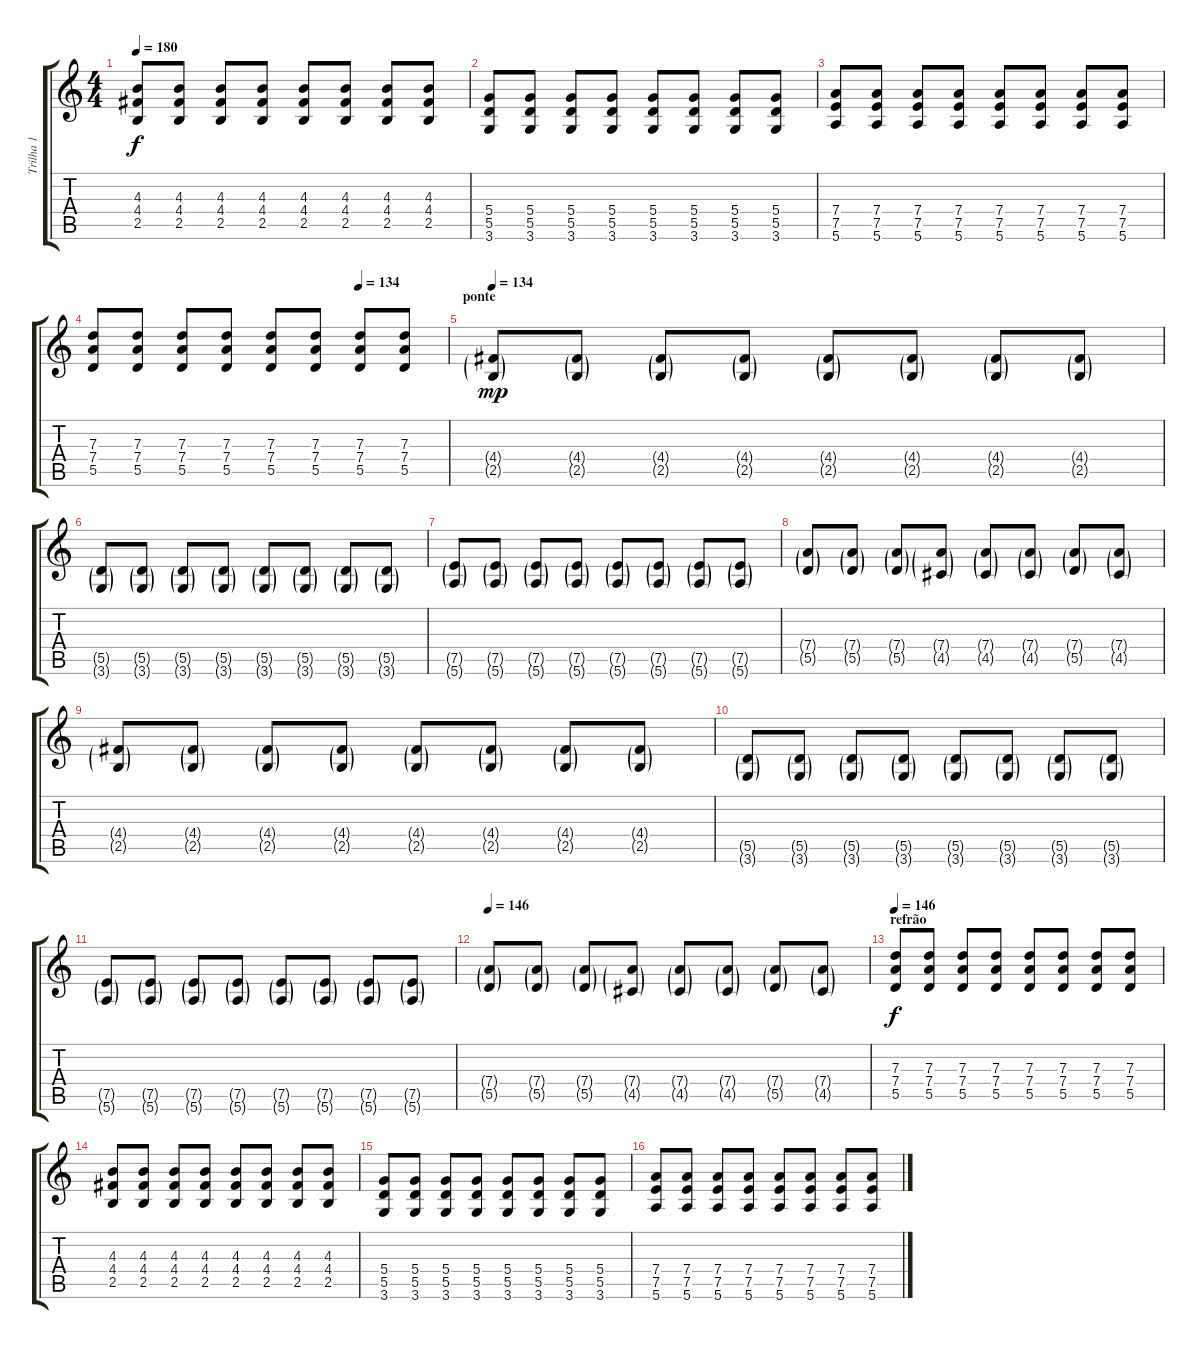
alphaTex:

\track ("Trilha 1" "Trilha 1") {instrument distortionguitar}
\staff {score tabs}
\tuning (E4 B3 G3 D3 A2 E2) {hide}
\ts (4 4)
\tempo 180
\clef g2
\ks c
(4.3 4.4 2.5).8{dy f} (4.3 4.4 2.5).8 (4.3 4.4 2.5).8 (4.3 4.4 2.5).8 (4.3 4.4 2.5).8 (4.3 4.4 2.5).8 (4.3 4.4 2.5).8 (4.3 4.4 2.5).8 |
(5.4 5.5 3.6).8 (5.4 5.5 3.6).8 (5.4 5.5 3.6).8 (5.4 5.5 3.6).8 (5.4 5.5 3.6).8 (5.4 5.5 3.6).8 (5.4 5.5 3.6).8 (5.4 5.5 3.6).8 |
(7.4 7.5 5.6).8 (7.4 7.5 5.6).8 (7.4 7.5 5.6).8 (7.4 7.5 5.6).8 (7.4 7.5 5.6).8 (7.4 7.5 5.6).8 (7.4 7.5 5.6).8 (7.4 7.5 5.6).8 |
\tempo (134 0.75)
(7.3 7.4 5.5).8 (7.3 7.4 5.5).8 (7.3 7.4 5.5).8 (7.3 7.4 5.5).8 (7.3 7.4 5.5).8 (7.3 7.4 5.5).8 (7.3 7.4 5.5).8 (7.3 7.4 5.5).8 |
\section ("" "ponte")
\tempo 134
(4.4{g} 2.5{g}).8{dy mp} (4.4{g} 2.5{g}).8 (4.4{g} 2.5{g}).8 (4.4{g} 2.5{g}).8 (4.4{g} 2.5{g}).8 (4.4{g} 2.5{g}).8 (4.4{g} 2.5{g}).8 (4.4{g} 2.5{g}).8 |
(5.5{g} 3.6{g}).8 (5.5{g} 3.6{g}).8 (5.5{g} 3.6{g}).8 (5.5{g} 3.6{g}).8 (5.5{g} 3.6{g}).8 (5.5{g} 3.6{g}).8 (5.5{g} 3.6{g}).8 (5.5{g} 3.6{g}).8 |
(7.5{g} 5.6{g}).8 (7.5{g} 5.6{g}).8 (7.5{g} 5.6{g}).8 (7.5{g} 5.6{g}).8 (7.5{g} 5.6{g}).8 (7.5{g} 5.6{g}).8 (7.5{g} 5.6{g}).8 (7.5{g} 5.6{g}).8 |
(7.4{g} 5.5{g}).8 (7.4{g} 5.5{g}).8 (7.4{g} 5.5{g}).8 (7.4{g} 4.5{g}).8 (7.4{g} 4.5{g}).8 (7.4{g} 4.5{g}).8 (7.4{g} 5.5{g}).8 (7.4{g} 4.5{g}).8 |
(4.4{g} 2.5{g}).8 (4.4{g} 2.5{g}).8 (4.4{g} 2.5{g}).8 (4.4{g} 2.5{g}).8 (4.4{g} 2.5{g}).8 (4.4{g} 2.5{g}).8 (4.4{g} 2.5{g}).8 (4.4{g} 2.5{g}).8 |
(5.5{g} 3.6{g}).8 (5.5{g} 3.6{g}).8 (5.5{g} 3.6{g}).8 (5.5{g} 3.6{g}).8 (5.5{g} 3.6{g}).8 (5.5{g} 3.6{g}).8 (5.5{g} 3.6{g}).8 (5.5{g} 3.6{g}).8 |
(7.5{g} 5.6{g}).8 (7.5{g} 5.6{g}).8 (7.5{g} 5.6{g}).8 (7.5{g} 5.6{g}).8 (7.5{g} 5.6{g}).8 (7.5{g} 5.6{g}).8 (7.5{g} 5.6{g}).8 (7.5{g} 5.6{g}).8 |
\tempo 146
(7.4{g} 5.5{g}).8 (7.4{g} 5.5{g}).8 (7.4{g} 5.5{g}).8 (7.4{g} 4.5{g}).8 (7.4{g} 4.5{g}).8 (7.4{g} 4.5{g}).8 (7.4{g} 5.5{g}).8 (7.4{g} 4.5{g}).8 |
\section ("" "refrão")
\tempo 146
(7.3 7.4 5.5).8{dy f} (7.3 7.4 5.5).8 (7.3 7.4 5.5).8 (7.3 7.4 5.5).8 (7.3 7.4 5.5).8 (7.3 7.4 5.5).8 (7.3 7.4 5.5).8 (7.3 7.4 5.5).8 |
(4.3 4.4 2.5).8 (4.3 4.4 2.5).8 (4.3 4.4 2.5).8 (4.3 4.4 2.5).8 (4.3 4.4 2.5).8 (4.3 4.4 2.5).8 (4.3 4.4 2.5).8 (4.3 4.4 2.5).8 |
(5.4 5.5 3.6).8 (5.4 5.5 3.6).8 (5.4 5.5 3.6).8 (5.4 5.5 3.6).8 (5.4 5.5 3.6).8 (5.4 5.5 3.6).8 (5.4 5.5 3.6).8 (5.4 5.5 3.6).8 |
(7.4 7.5 5.6).8 (7.4 7.5 5.6).8 (7.4 7.5 5.6).8 (7.4 7.5 5.6).8 (7.4 7.5 5.6).8 (7.4 7.5 5.6).8 (7.4 7.5 5.6).8 (7.4 7.5 5.6).8
